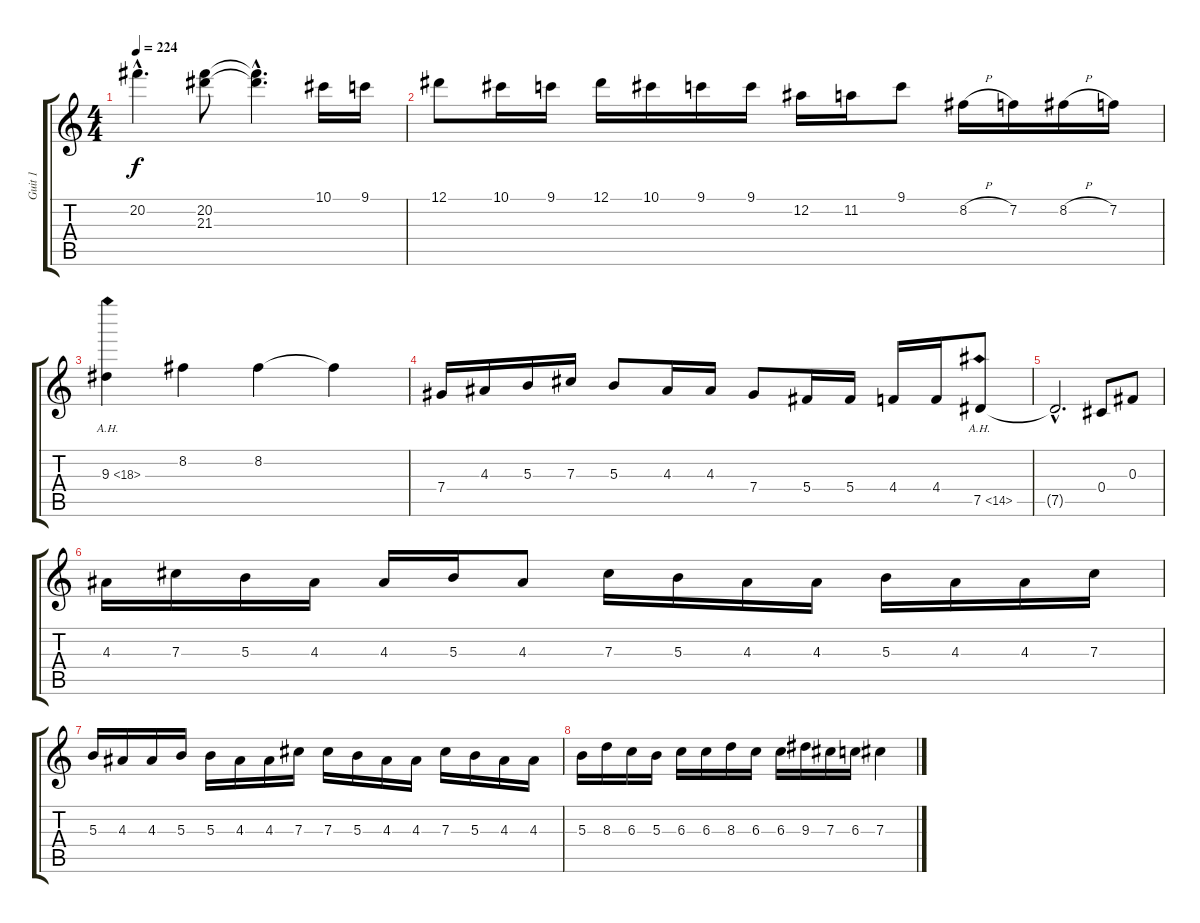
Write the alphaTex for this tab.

\track ("Guit 1" "Guit 1") {instrument distortionguitar}
\staff {score tabs}
\tuning (Eb4 Bb3 Gb3 Db3 Ab2 Eb2) {hide}
\ts (4 4)
\tempo 224
\clef g2
\ks c
20.2{hac t}.4{d dy f} (20.2 21.3).8 (20.2{hac t} 21.3{hac t}).4{d} 10.1.16 9.1.16 |
12.1.8 10.1.16 9.1.16 12.1.16 10.1.16 9.1.16 9.1.16 12.2.16 11.2.16 9.1.8 8.2{h}.16 7.2.16 8.2{h}.16 7.2.16 |
9.3{ah 9}.4 8.2.4 8.2.4 8.2{t}.4 |
7.4.16 4.3.16 5.3.16 7.3.16 5.3.8 4.3.16 4.3.16 7.4.8 5.4.16 5.4.16 4.4.16 4.4.16 7.5{ah 7}.8 |
7.5{hac t}.2{d} 0.4.8 0.3.8 |
4.3.16 7.3.16 5.3.16 4.3.16 4.3.16 5.3.16 4.3.8 7.3.16 5.3.16 4.3.16 4.3.16 5.3.16 4.3.16 4.3.16 7.3.16 |
5.3.16 4.3.16 4.3.16 5.3.16 5.3.16 4.3.16 4.3.16 7.3.16 7.3.16 5.3.16 4.3.16 4.3.16 7.3.16 5.3.16 4.3.16 4.3.16 |
5.3.16 8.3.16 6.3.16 5.3.16 6.3.16 6.3.16 8.3.16 6.3.16 6.3.16 9.3.16 7.3.16 6.3.16 7.3.4
